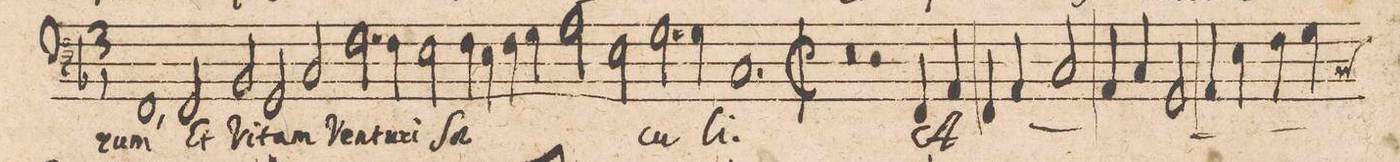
**kern	**text
*I"BASSVS.	*
*clefF4	*
*k[b-]	*
*met(C|)	*
*M3/2	*
1FF/,<	-rum
2FF/	Et
=175-	=175-
2BB-/	Vi-
2GG/	-tam
2C/	Ven-
=176-	=176-
2.F\	-tu-
4F\	-ri
2E\	ſae-
=177-	=177-
4F\	.
4E\	.
4F\	.
4G\	.
2A\	.
=178-	=178-
2E\	.
2.G\	.
4G\	-cu-
=179-	=179-
1.C/	-li.
=180-	=180-
*M2/2	*
*met(C|)	*
*mmet(c|)	*
0r	.
=181-	=181-
=182-	=182-
2r	.
4FF/	A-
4AA/	.
=183-	=183-
4FF/	.
4AA/	.
2C/	.
=184-	=184-
4AA/	.
4C/	.
2GG/	.
=185-	=185-
4AA/	.
4E\	.
4F\	.
*custos:C	*
4G\	.
=186-	=186-
*-	*-
